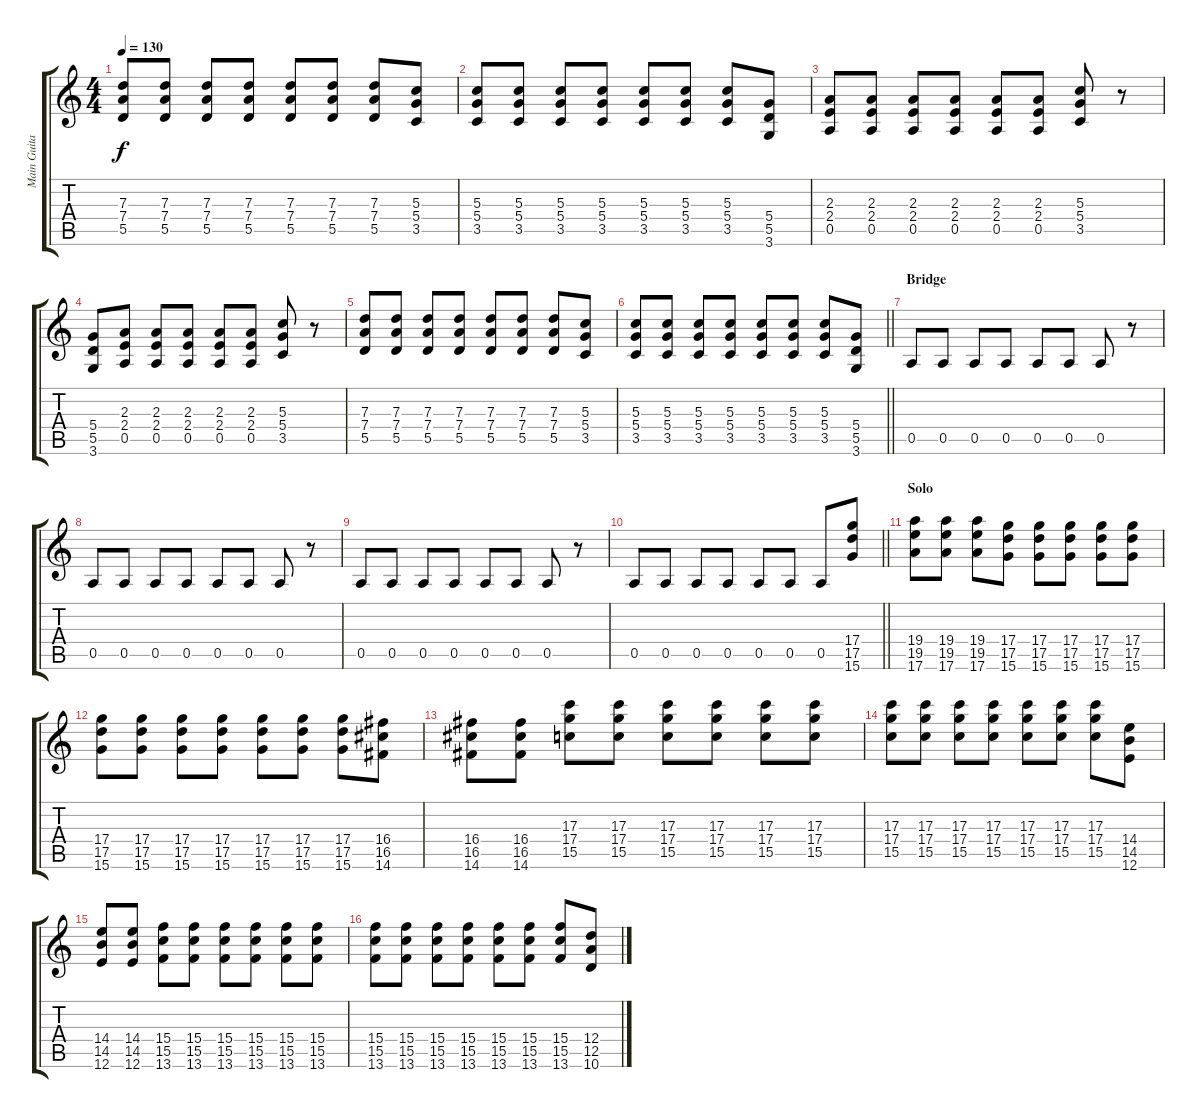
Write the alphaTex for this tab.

\track ("Main Guitar" "Main Guita") {instrument distortionguitar}
\staff {score tabs}
\tuning (E4 B3 G3 D3 A2 E2) {hide}
\ts (4 4)
\tempo 130
\clef g2
\ks c
(7.3 7.4 5.5).8{dy f} (7.3 7.4 5.5).8 (7.3 7.4 5.5).8 (7.3 7.4 5.5).8 (7.3 7.4 5.5).8 (7.3 7.4 5.5).8 (7.3 7.4 5.5).8 (5.3 5.4 3.5).8 |
(5.3 5.4 3.5).8 (5.3 5.4 3.5).8 (5.3 5.4 3.5).8 (5.3 5.4 3.5).8 (5.3 5.4 3.5).8 (5.3 5.4 3.5).8 (5.3 5.4 3.5).8 (5.4 5.5 3.6).8 |
(2.3 2.4 0.5).8 (2.3 2.4 0.5).8 (2.3 2.4 0.5).8 (2.3 2.4 0.5).8 (2.3 2.4 0.5).8 (2.3 2.4 0.5).8 (5.3 5.4 3.5).8 r.8 |
(5.4 5.5 3.6).8 (2.3 2.4 0.5).8 (2.3 2.4 0.5).8 (2.3 2.4 0.5).8 (2.3 2.4 0.5).8 (2.3 2.4 0.5).8 (5.3 5.4 3.5).8 r.8 |
(7.3 7.4 5.5).8 (7.3 7.4 5.5).8 (7.3 7.4 5.5).8 (7.3 7.4 5.5).8 (7.3 7.4 5.5).8 (7.3 7.4 5.5).8 (7.3 7.4 5.5).8 (5.3 5.4 3.5).8 |
\barLineRight lightlight
(5.3 5.4 3.5).8 (5.3 5.4 3.5).8 (5.3 5.4 3.5).8 (5.3 5.4 3.5).8 (5.3 5.4 3.5).8 (5.3 5.4 3.5).8 (5.3 5.4 3.5).8 (5.4 5.5 3.6).8 |
\section ("" "Bridge")
0.5.8 0.5.8 0.5.8 0.5.8 0.5.8 0.5.8 0.5.8 r.8 |
0.5.8 0.5.8 0.5.8 0.5.8 0.5.8 0.5.8 0.5.8 r.8 |
0.5.8 0.5.8 0.5.8 0.5.8 0.5.8 0.5.8 0.5.8 r.8 |
\barLineRight lightlight
0.5.8 0.5.8 0.5.8 0.5.8 0.5.8 0.5.8 0.5.8 (17.4 17.5 15.6).8{volume 13 instrument overdrivenguitar} |
\section ("" "Solo")
(19.4 19.5 17.6).8 (19.4 19.5 17.6).8 (19.4 19.5 17.6).8 (17.4 17.5 15.6).8 (17.4 17.5 15.6).8 (17.4 17.5 15.6).8 (17.4 17.5 15.6).8 (17.4 17.5 15.6).8 |
(17.4 17.5 15.6).8 (17.4 17.5 15.6).8 (17.4 17.5 15.6).8 (17.4 17.5 15.6).8 (17.4 17.5 15.6).8 (17.4 17.5 15.6).8 (17.4 17.5 15.6).8 (16.4 16.5 14.6).8 |
(16.4 16.5 14.6).8 (16.4 16.5 14.6).8 (17.3 17.4 15.5).8 (17.3 17.4 15.5).8 (17.3 17.4 15.5).8 (17.3 17.4 15.5).8 (17.3 17.4 15.5).8 (17.3 17.4 15.5).8 |
(17.3 17.4 15.5).8 (17.3 17.4 15.5).8 (17.3 17.4 15.5).8 (17.3 17.4 15.5).8 (17.3 17.4 15.5).8 (17.3 17.4 15.5).8 (17.3 17.4 15.5).8 (14.4 14.5 12.6).8 |
(14.4 14.5 12.6).8 (14.4 14.5 12.6).8 (15.4 15.5 13.6).8 (15.4 15.5 13.6).8 (15.4 15.5 13.6).8 (15.4 15.5 13.6).8 (15.4 15.5 13.6).8 (15.4 15.5 13.6).8 |
(15.4 15.5 13.6).8 (15.4 15.5 13.6).8 (15.4 15.5 13.6).8 (15.4 15.5 13.6).8 (15.4 15.5 13.6).8 (15.4 15.5 13.6).8 (15.4 15.5 13.6).8 (12.4 12.5 10.6).8
